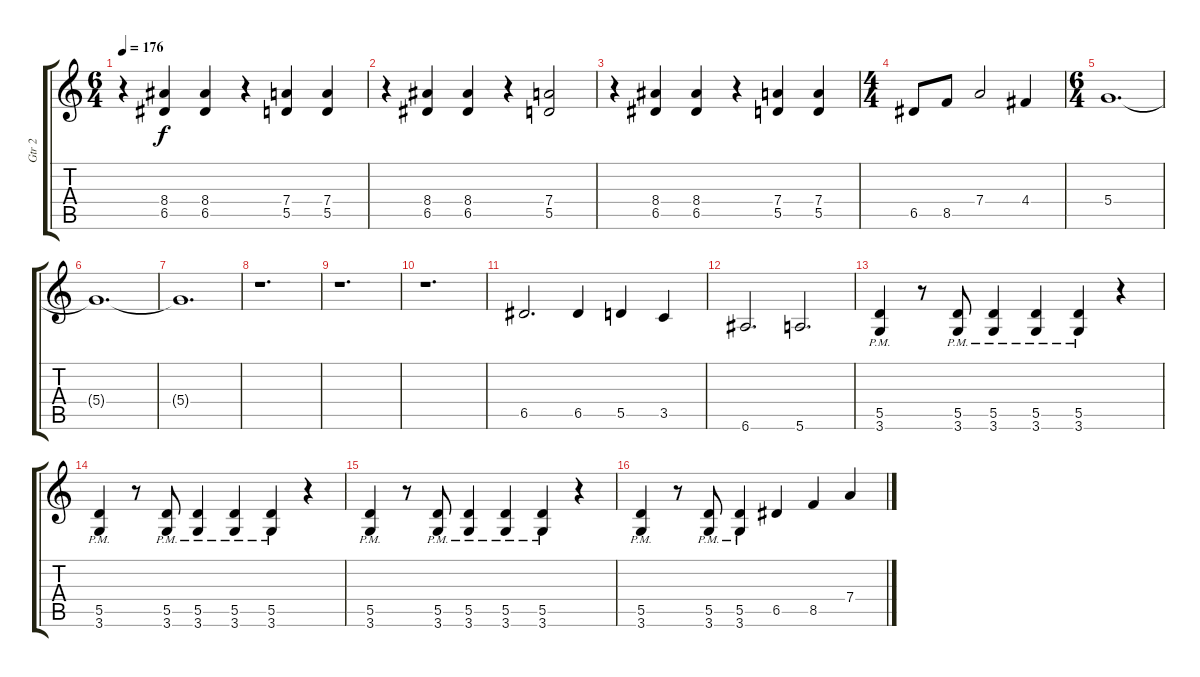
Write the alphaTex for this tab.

\track ("Gtr 2" "Gtr 2") {instrument distortionguitar}
\staff {score tabs}
\tuning (E4 B3 G3 D3 A2 E2) {hide}
\ts (6 4)
\tempo 176
\clef g2
\ks c
r.4{dy mp} (8.4 6.5).4{dy f} (8.4 6.5).4 r.4 (7.4 5.5).4 (7.4 5.5).4 |
r.4 (8.4 6.5).4 (8.4 6.5).4 r.4 (7.4 5.5).2 |
r.4 (8.4 6.5).4 (8.4 6.5).4 r.4 (7.4 5.5).4 (7.4 5.5).4 |
\ts (4 4)
6.5.8 8.5.8 7.4.2 4.4.4 |
\ts (6 4)
5.4.1{d} |
5.4{t}.1{d} |
5.4{t}.1{d} |
r.1{d} |
r.1{d} |
r.1{d} |
6.5.2{d} 6.5.4 5.5.4 3.5.4 |
6.6.2{d} 5.6.2{d} |
(5.5{pm} 3.6{pm}).4 r.8 (5.5{pm} 3.6{pm}).8 (5.5{pm} 3.6{pm}).4 (5.5{pm} 3.6{pm}).4 (5.5{pm} 3.6{pm}).4 r.4 |
(5.5{pm} 3.6{pm}).4 r.8 (5.5{pm} 3.6{pm}).8 (5.5{pm} 3.6{pm}).4 (5.5{pm} 3.6{pm}).4 (5.5{pm} 3.6{pm}).4 r.4 |
(5.5{pm} 3.6{pm}).4 r.8 (5.5{pm} 3.6{pm}).8 (5.5{pm} 3.6{pm}).4 (5.5{pm} 3.6{pm}).4 (5.5{pm} 3.6{pm}).4 r.4 |
(5.5{pm} 3.6{pm}).4 r.8 (5.5{pm} 3.6{pm}).8 (5.5{pm} 3.6{pm}).4 6.5.4 8.5.4 7.4.4
